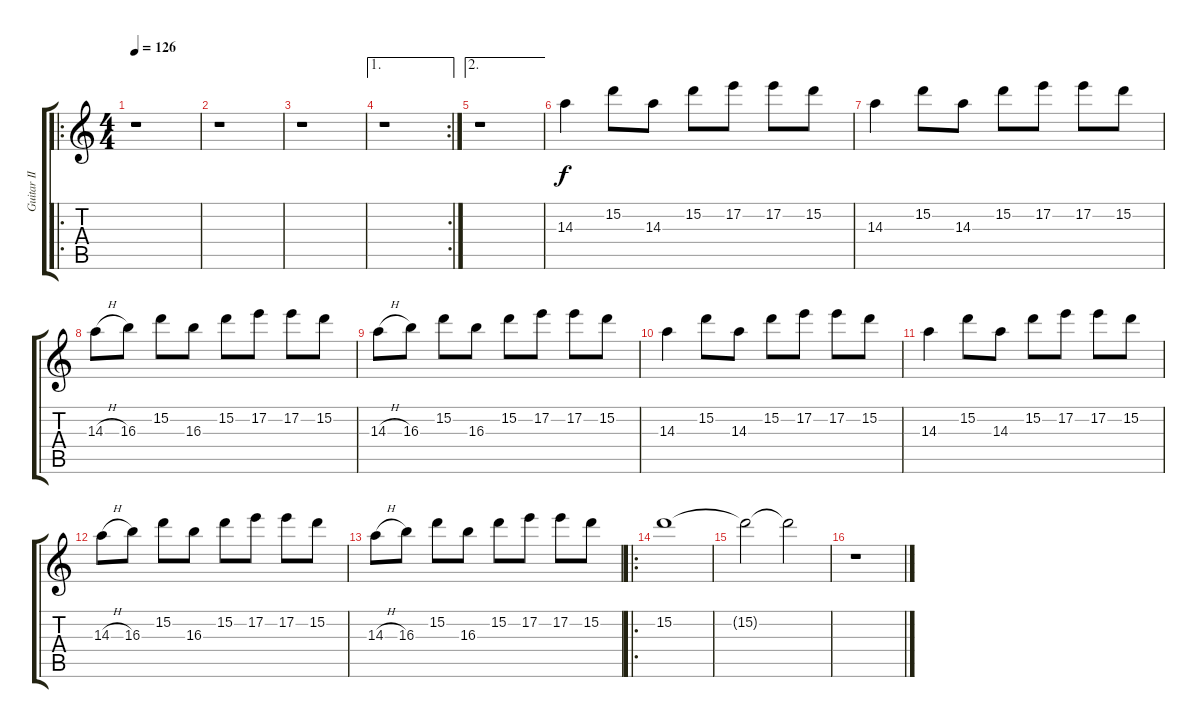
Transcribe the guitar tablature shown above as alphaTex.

\track ("Guitar II" "Guitar II") {instrument distortionguitar}
\staff {score tabs}
\tuning (E4 B3 G3 D3 A2 E2) {hide}
\ro
\ts (4 4)
\tempo 126
\clef g2
\ks c
r.1{dy f instrument distortionguitar} |
r.1 |
r.1 |
\ae 1
\rc 2
r.1 |
\ae 2
r.1 |
14.3.4 15.2.8 14.3.8 15.2.8 17.2.8 17.2.8 15.2.8 |
14.3.4 15.2.8 14.3.8 15.2.8 17.2.8 17.2.8 15.2.8 |
14.3{h}.8 16.3.8 15.2.8 16.3.8 15.2.8 17.2.8 17.2.8 15.2.8 |
14.3{h}.8 16.3.8 15.2.8 16.3.8 15.2.8 17.2.8 17.2.8 15.2.8 |
14.3.4 15.2.8 14.3.8 15.2.8 17.2.8 17.2.8 15.2.8 |
14.3.4 15.2.8 14.3.8 15.2.8 17.2.8 17.2.8 15.2.8 |
14.3{h}.8 16.3.8 15.2.8 16.3.8 15.2.8 17.2.8 17.2.8 15.2.8 |
14.3{h}.8 16.3.8 15.2.8 16.3.8 15.2.8 17.2.8 17.2.8 15.2.8 |
\ro
15.2.1 |
15.2{t}.2 15.2{t}.2 |
r.1
